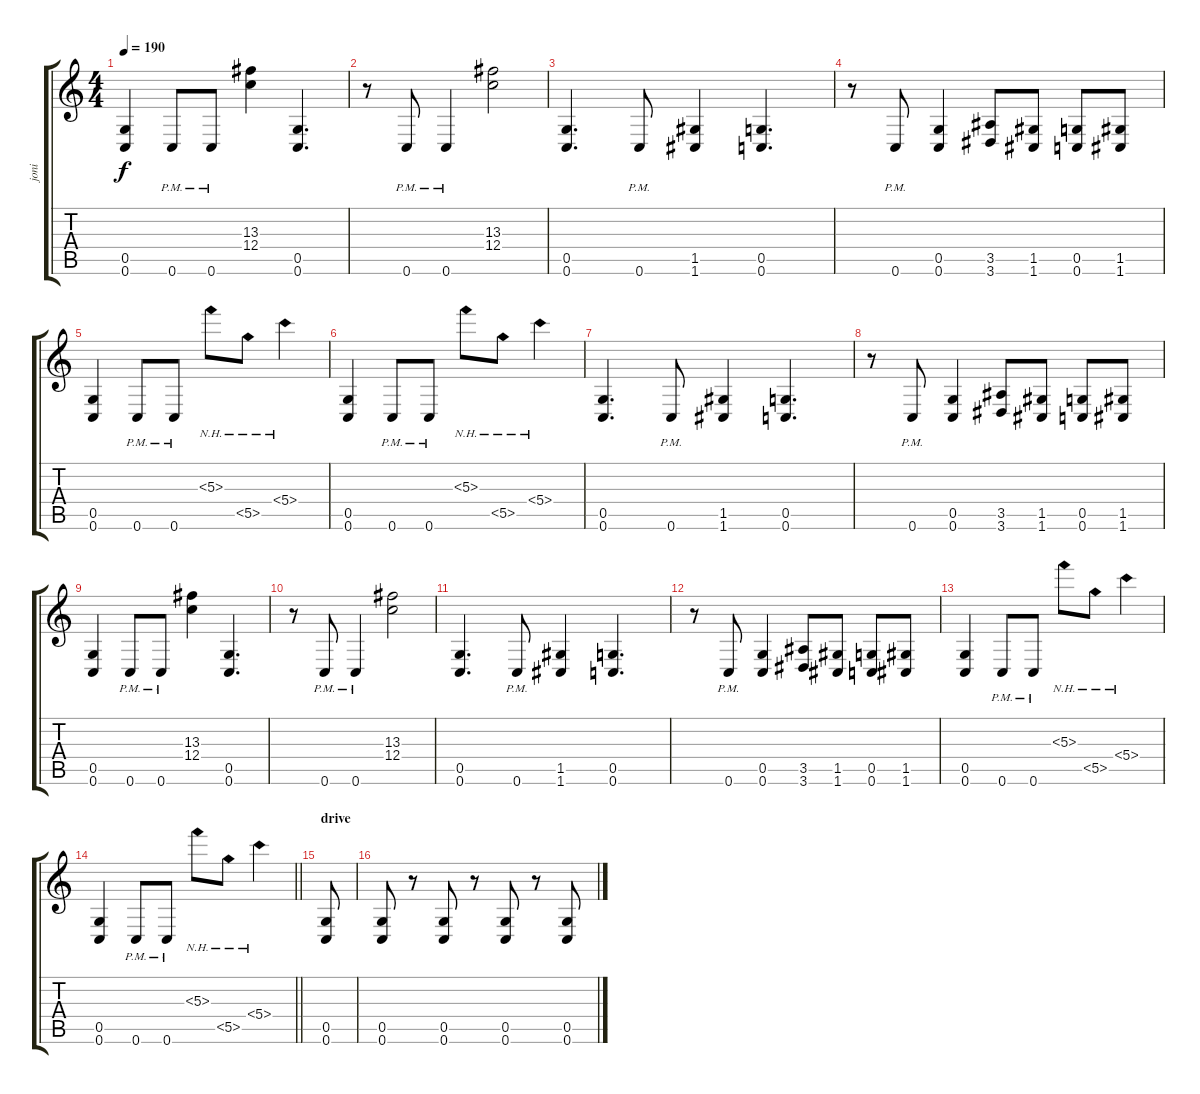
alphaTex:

\track ("joni" "joni") {instrument distortionguitar}
\staff {score tabs}
\tuning (D4 A3 F3 C3 G2 C2) {hide}
\ts (4 4)
\tempo 190
\clef g2
\ks c
(0.5 0.6).4{dy f} 0.6{pm}.8 0.6{pm}.8 (13.3 12.4).4 (0.5 0.6).4{d} |
r.8 0.6{pm}.8 0.6{pm}.4 (13.3 12.4).2 |
(0.5 0.6).4{d} 0.6{pm}.8 (1.5 1.6).4 (0.5 0.6).4{d} |
r.8 0.6{pm}.8 (0.5 0.6).4 (3.5 3.6).8 (1.5 1.6).8 (0.5 0.6).8 (1.5 1.6).8 |
(0.5 0.6).4 0.6{pm}.8 0.6{pm}.8 5.3{nh}.8 5.5{nh}.8 5.4{nh}.4 |
(0.5 0.6).4 0.6{pm}.8 0.6{pm}.8 5.3{nh}.8 5.5{nh}.8 5.4{nh}.4 |
(0.5 0.6).4{d} 0.6{pm}.8 (1.5 1.6).4 (0.5 0.6).4{d} |
r.8 0.6{pm}.8 (0.5 0.6).4 (3.5 3.6).8 (1.5 1.6).8 (0.5 0.6).8 (1.5 1.6).8 |
(0.5 0.6).4 0.6{pm}.8 0.6{pm}.8 (13.3 12.4).4 (0.5 0.6).4{d} |
r.8 0.6{pm}.8 0.6{pm}.4 (13.3 12.4).2 |
(0.5 0.6).4{d} 0.6{pm}.8 (1.5 1.6).4 (0.5 0.6).4{d} |
r.8 0.6{pm}.8 (0.5 0.6).4 (3.5 3.6).8 (1.5 1.6).8 (0.5 0.6).8 (1.5 1.6).8 |
(0.5 0.6).4 0.6{pm}.8 0.6{pm}.8 5.3{nh}.8 5.5{nh}.8 5.4{nh}.4 |
\barLineRight lightlight
(0.5 0.6).4 0.6{pm}.8 0.6{pm}.8 5.3{nh}.8 5.5{nh}.8 5.4{nh}.4 |
\section ("" "drive")
(0.5 0.6).8 |
(0.5 0.6).8 r.8 (0.5 0.6).8 r.8 (0.5 0.6).8 r.8 (0.5 0.6).8
